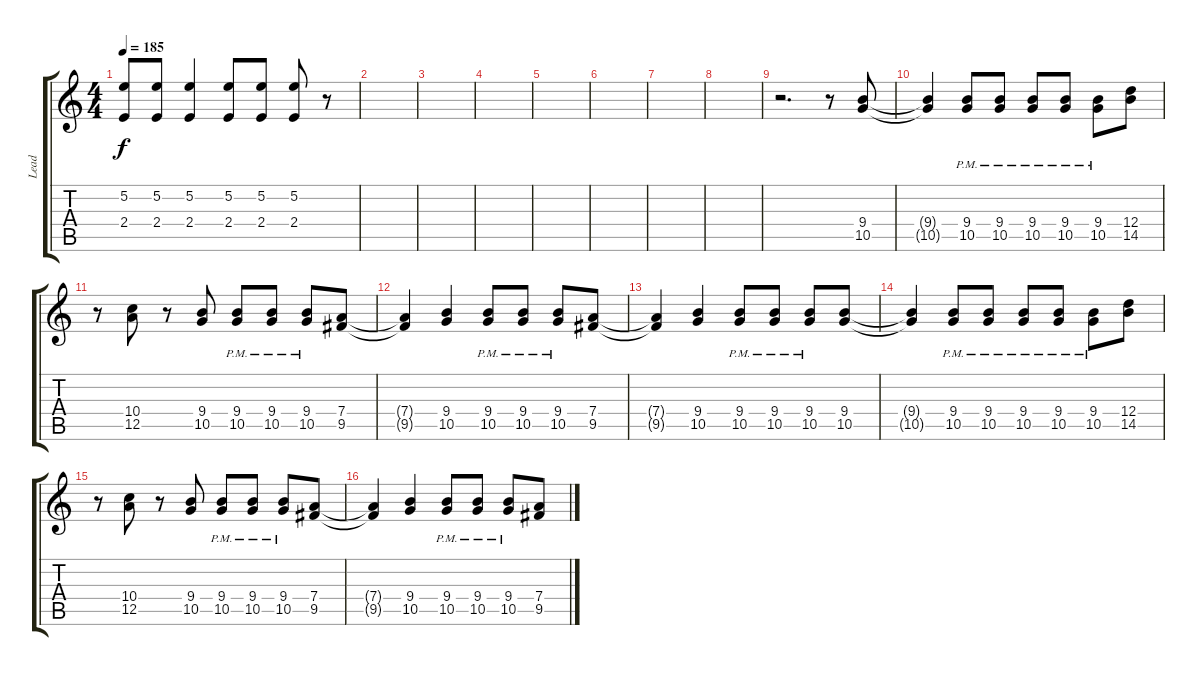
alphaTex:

\track ("Lead" "Lead") {instrument distortionguitar}
\staff {score tabs}
\tuning (E4 B3 G3 D3 A2 E2) {hide}
\ts (4 4)
\tempo 185
\clef g2
\ks c
(5.2{t} 2.4{t}).8{dy f} (5.2 2.4).8 (5.2 2.4).4 (5.2 2.4).8 (5.2 2.4).8 (5.2 2.4).8 r.8 |
|
|
|
|
|
|
|
r.2{d} r.8 (9.4 10.5).8 |
(9.4{t} 10.5{t}).4 (9.4{pm} 10.5{pm}).8 (9.4{pm} 10.5{pm}).8 (9.4{pm} 10.5{pm}).8 (9.4{pm} 10.5{pm}).8 (9.4{pm} 10.5{pm}).8 (12.4 14.5).8 |
r.8 (10.4 12.5).8 r.8 (9.4 10.5).8 (9.4{pm} 10.5{pm}).8 (9.4{pm} 10.5{pm}).8 (9.4{pm} 10.5{pm}).8 (7.4 9.5).8 |
(7.4{t} 9.5{t}).4 (9.4 10.5).4 (9.4{pm} 10.5{pm}).8 (9.4{pm} 10.5{pm}).8 (9.4{pm} 10.5{pm}).8 (7.4 9.5).8 |
(7.4{t} 9.5{t}).4 (9.4 10.5).4 (9.4{pm} 10.5{pm}).8 (9.4{pm} 10.5{pm}).8 (9.4{pm} 10.5{pm}).8 (9.4 10.5).8 |
(9.4{t} 10.5{t}).4 (9.4{pm} 10.5{pm}).8 (9.4{pm} 10.5{pm}).8 (9.4{pm} 10.5{pm}).8 (9.4{pm} 10.5{pm}).8 (9.4{pm} 10.5{pm}).8 (12.4 14.5).8 |
r.8 (10.4 12.5).8 r.8 (9.4 10.5).8 (9.4{pm} 10.5{pm}).8 (9.4{pm} 10.5{pm}).8 (9.4{pm} 10.5{pm}).8 (7.4 9.5).8 |
(7.4{t} 9.5{t}).4 (9.4 10.5).4 (9.4{pm} 10.5{pm}).8 (9.4{pm} 10.5{pm}).8 (9.4{pm} 10.5{pm}).8 (7.4 9.5).8
